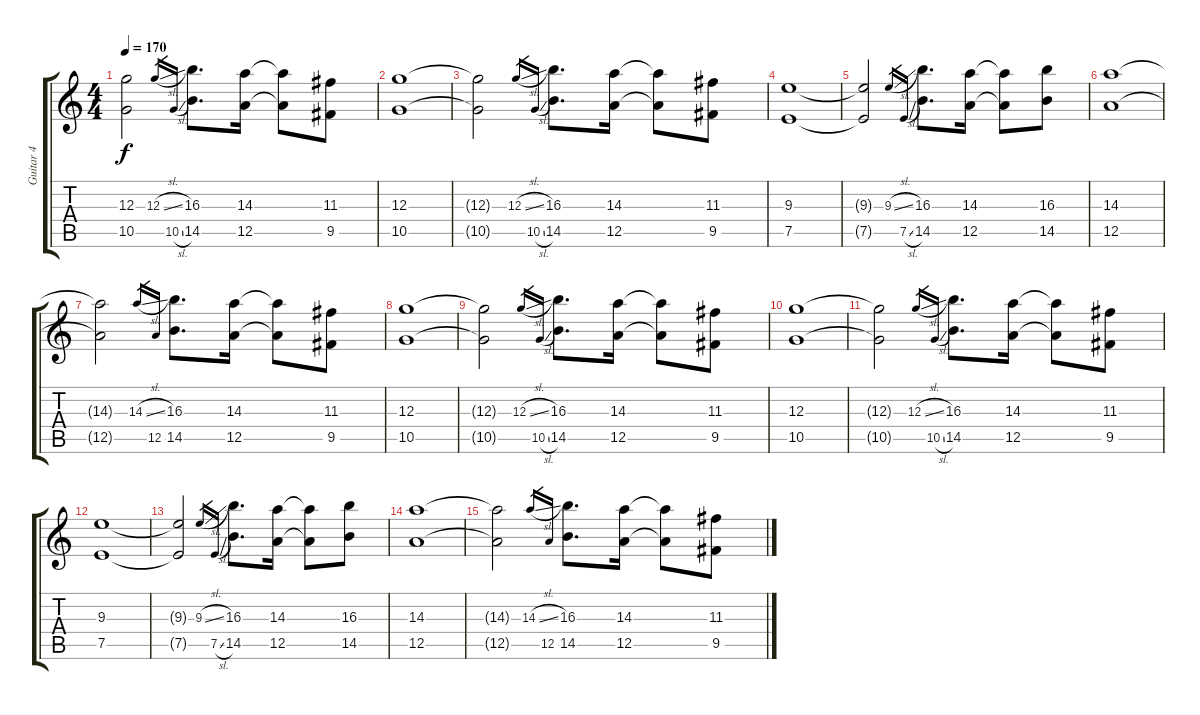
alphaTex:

\track ("Guitar 4" "Guitar 4") {instrument distortionguitar}
\staff {score tabs}
\tuning (E4 B3 G3 D3 A2 E2) {hide}
\ts (4 4)
\tempo 170
\clef g2
\ks c
(12.3{t} 10.5{t}).2{dy f} 12.3{sl}.16{gr} 10.5{sl}.16{gr} (16.3 14.5).8{d} (14.3 12.5).16 (14.3{t} 12.5{t}).8 (11.3 9.5).8 |
(12.3 10.5).1 |
(12.3{t} 10.5{t}).2 12.3{sl}.16{gr} 10.5{sl}.16{gr} (16.3 14.5).8{d} (14.3 12.5).16 (14.3{t} 12.5{t}).8 (11.3 9.5).8 |
(9.3 7.5).1 |
(9.3{t} 7.5{t}).2 9.3{sl}.16{gr} 7.5{sl}.16{gr} (16.3 14.5).8{d} (14.3 12.5).16 (14.3{t} 12.5{t}).8 (16.3 14.5).8 |
(14.3 12.5).1 |
(14.3{t} 12.5{t}).2 14.3{sl}.16{gr} 12.5.16{gr} (16.3 14.5).8{d} (14.3 12.5).16 (14.3{t} 12.5{t}).8 (11.3 9.5).8 |
(12.3 10.5).1 |
(12.3{t} 10.5{t}).2 12.3{sl}.16{gr} 10.5{sl}.16{gr} (16.3 14.5).8{d} (14.3 12.5).16 (14.3{t} 12.5{t}).8 (11.3 9.5).8 |
(12.3 10.5).1 |
(12.3{t} 10.5{t}).2 12.3{sl}.16{gr} 10.5{sl}.16{gr} (16.3 14.5).8{d} (14.3 12.5).16 (14.3{t} 12.5{t}).8 (11.3 9.5).8 |
(9.3 7.5).1 |
(9.3{t} 7.5{t}).2 9.3{sl}.16{gr} 7.5{sl}.16{gr} (16.3 14.5).8{d} (14.3 12.5).16 (14.3{t} 12.5{t}).8 (16.3 14.5).8 |
(14.3 12.5).1 |
(14.3{t} 12.5{t}).2 14.3{sl}.16{gr} 12.5.16{gr} (16.3 14.5).8{d} (14.3 12.5).16 (14.3{t} 12.5{t}).8 (11.3 9.5).8
